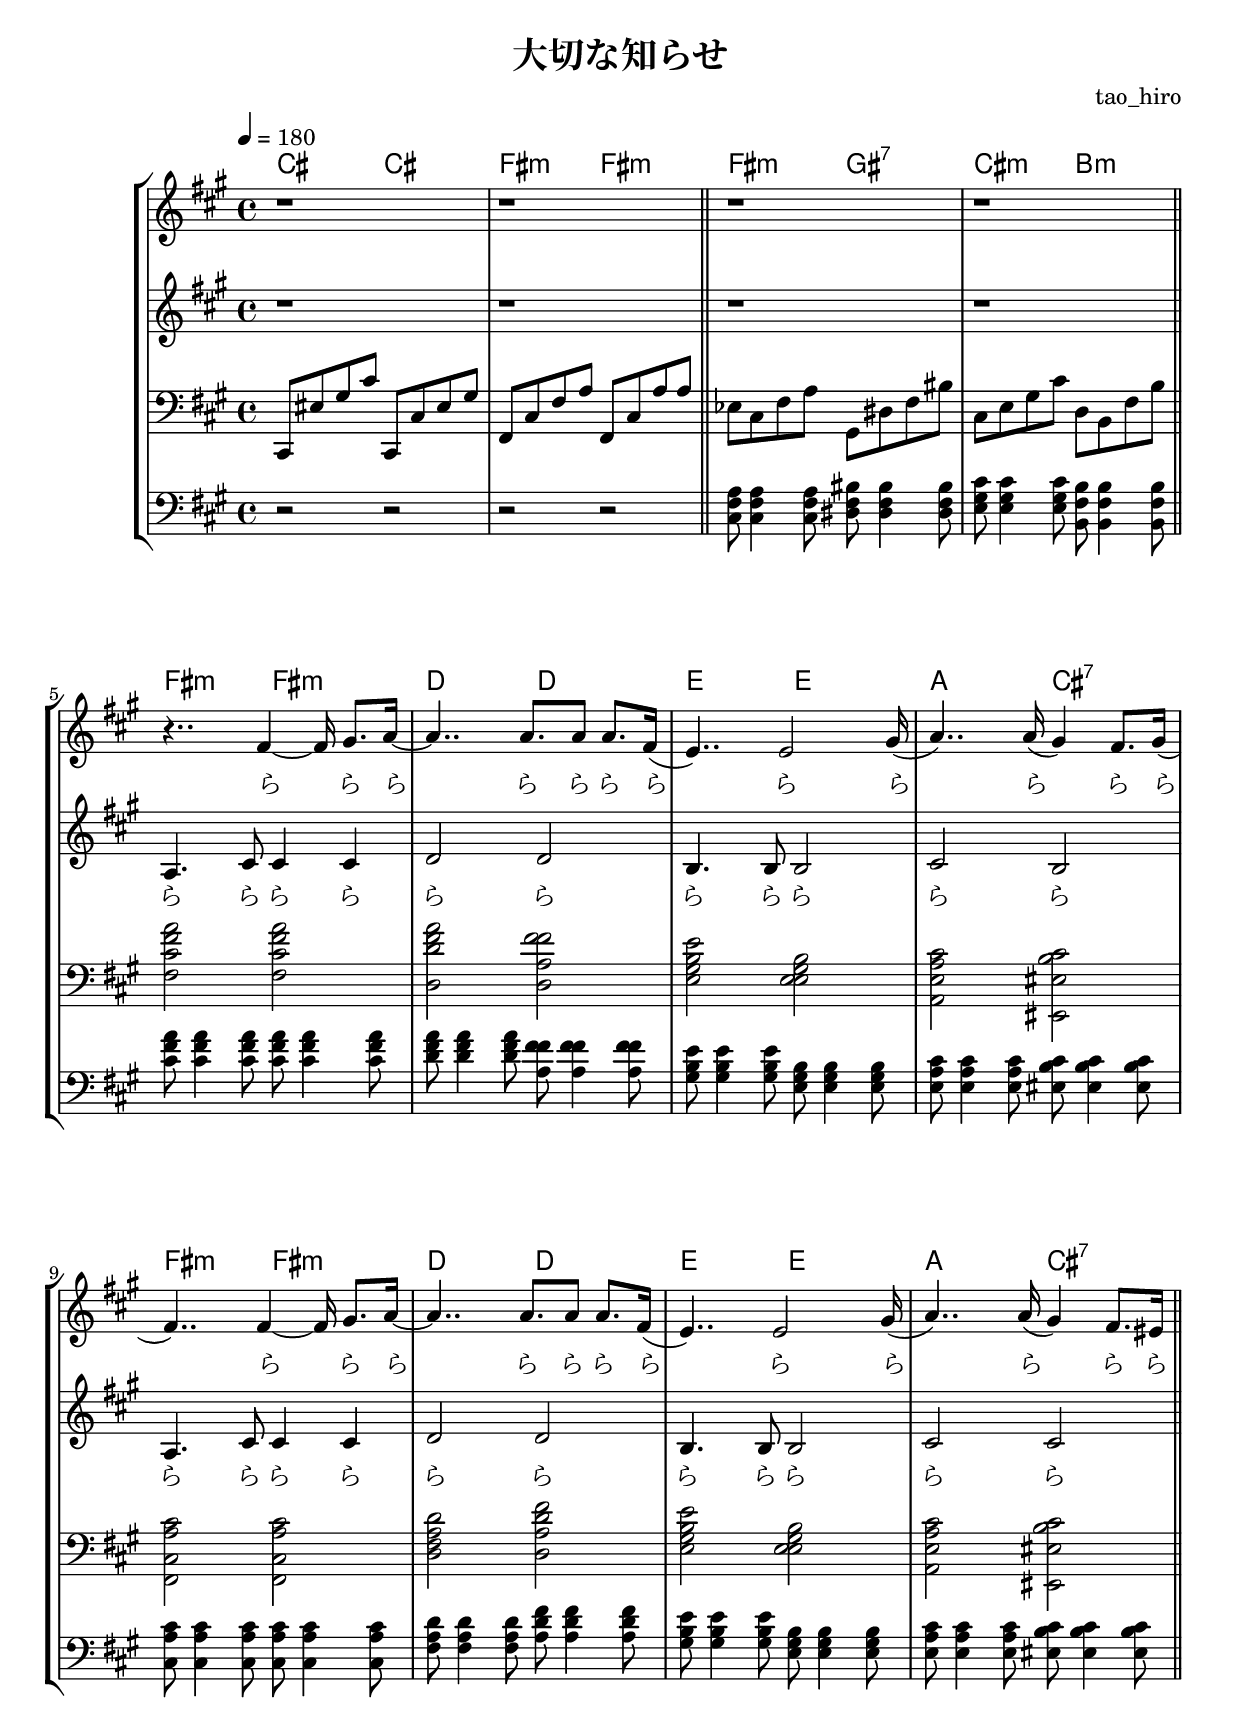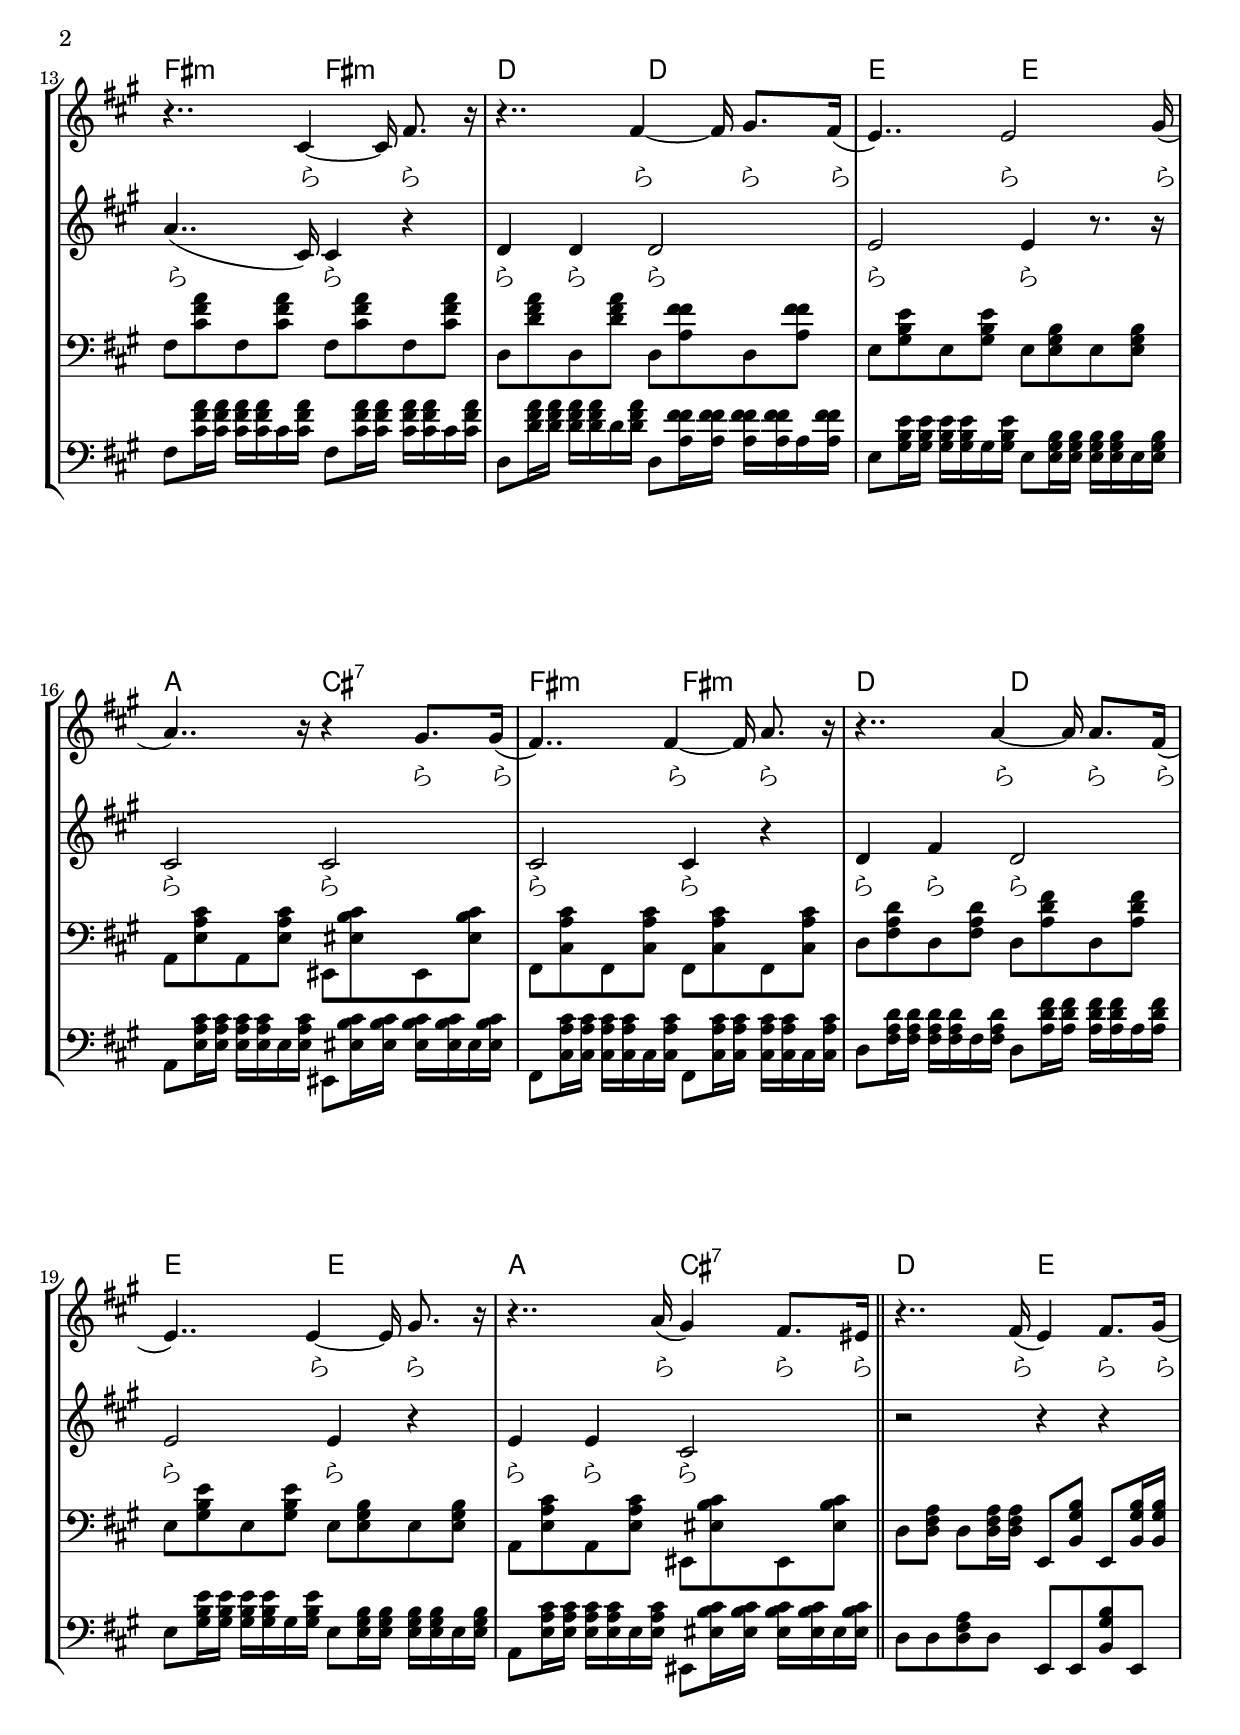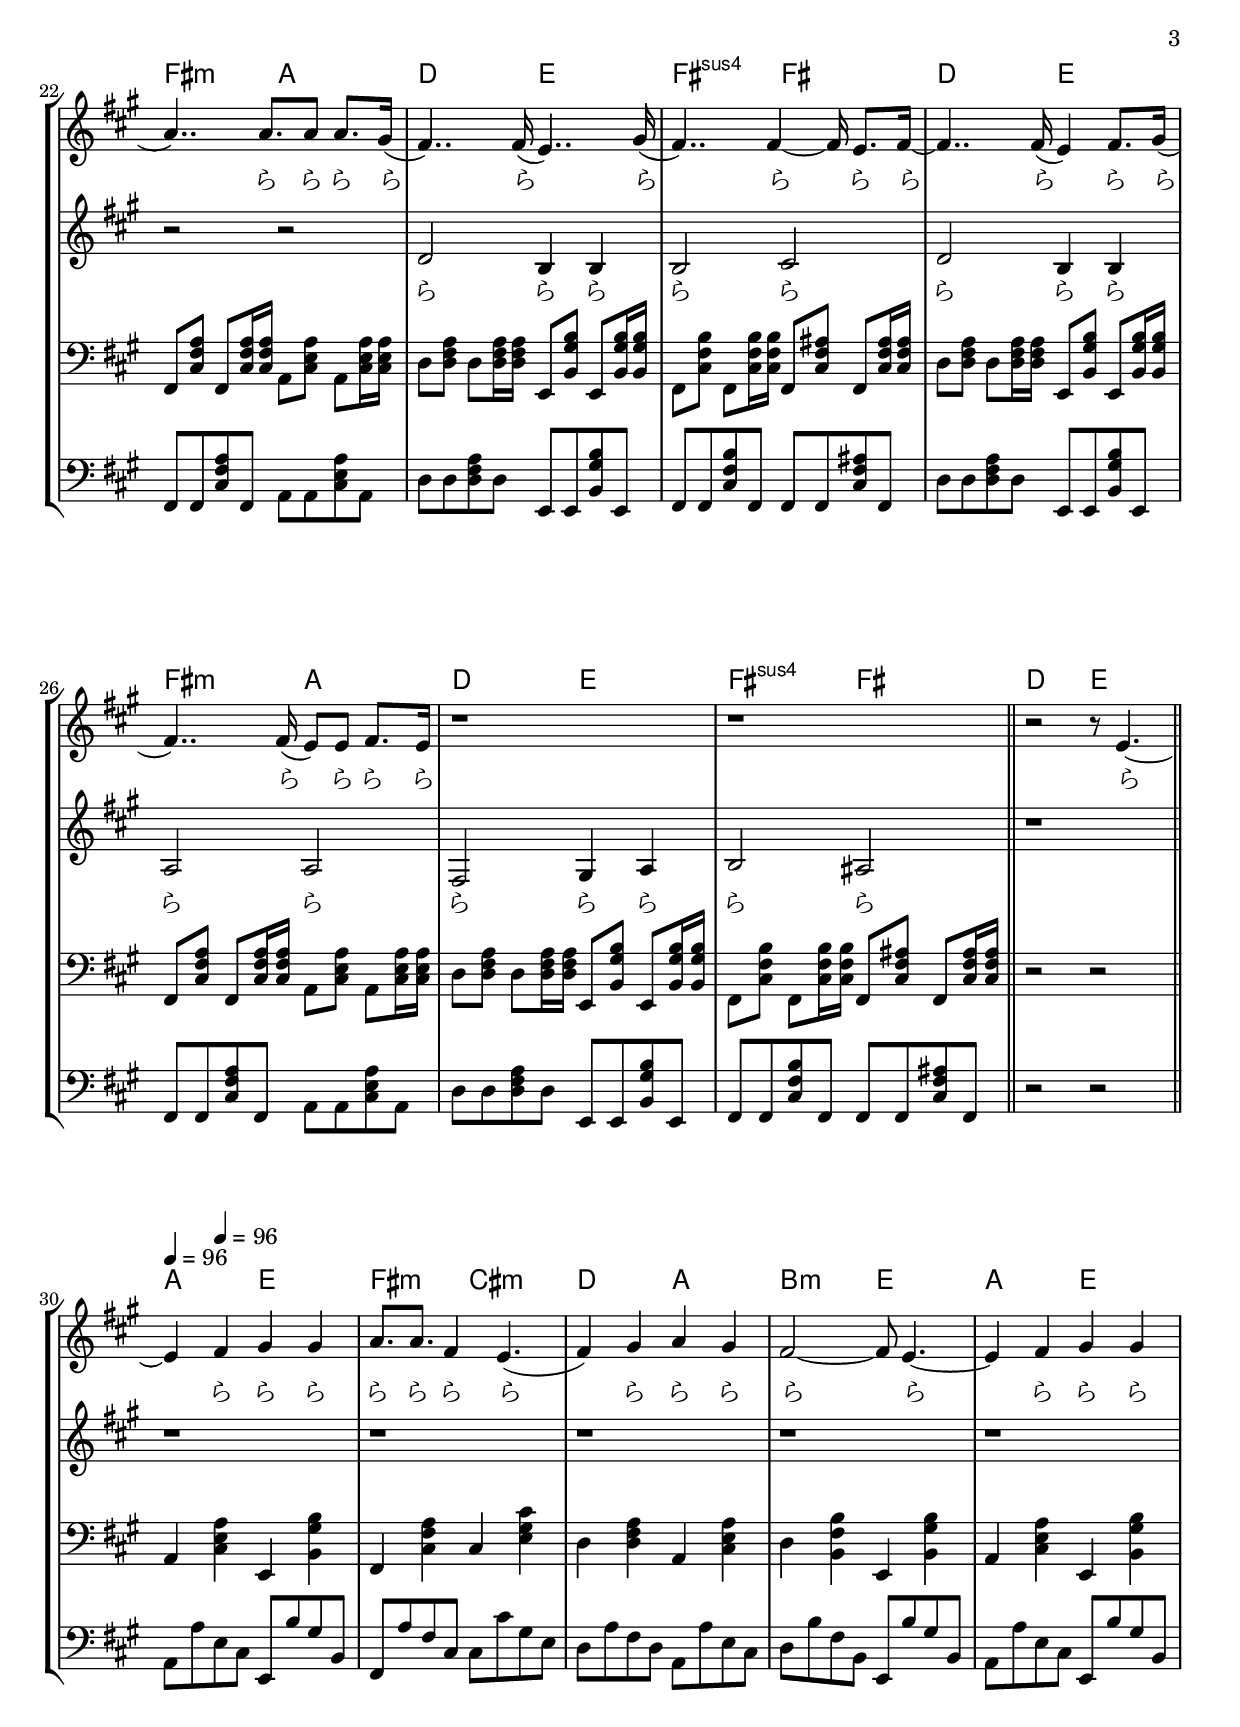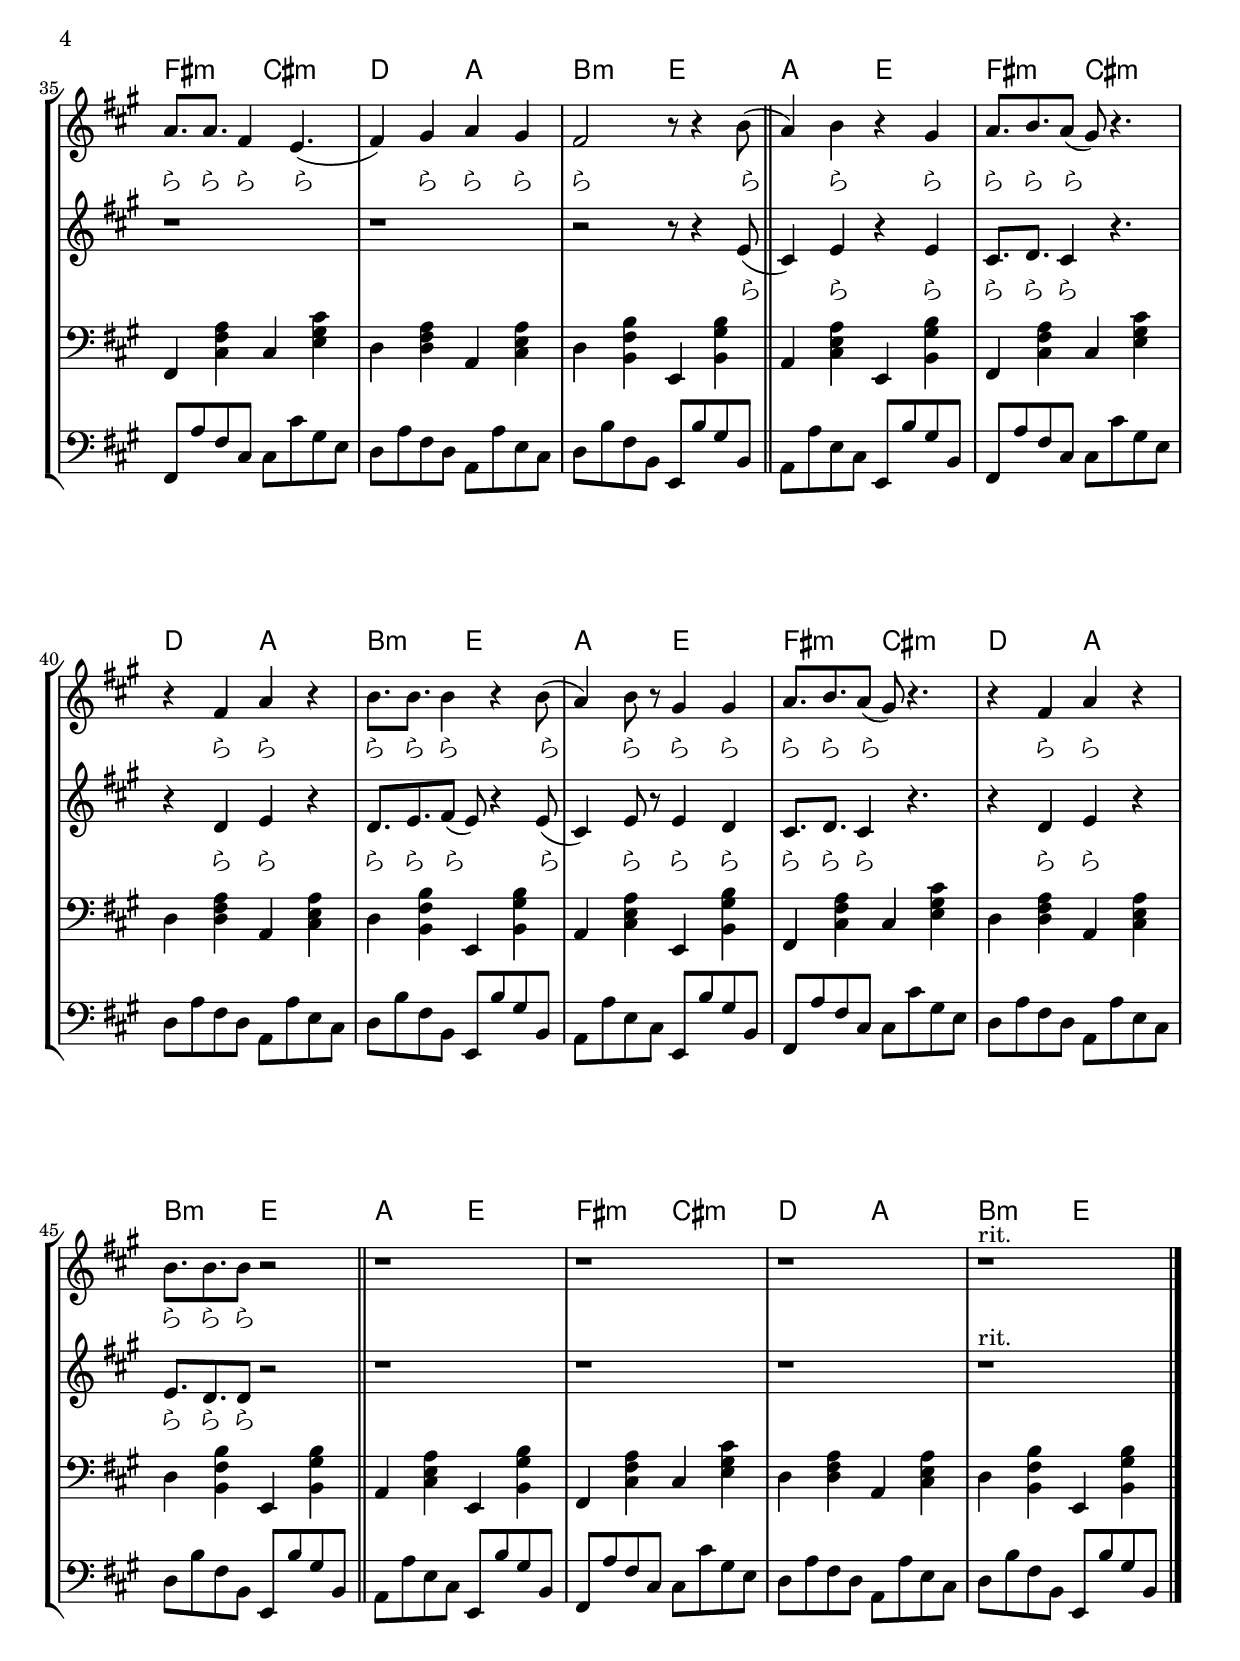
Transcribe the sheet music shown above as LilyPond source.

\version "2.12.1"

\header {
	title = \markup {大切な知らせ}
	composer = \markup \center-column {tao_hiro}
}

harmony = \chordmode {
	cis2 cis fis:m fis:m 

	fis:m gis:7 cis:m b:m 

	fis:m fis:m d d e e a cis:7 fis:m fis:m d d e e a cis:7 

	fis:m fis:m d d e e a cis:7 fis:m fis:m d d e e a cis:7 

	d e fis:m a d e fis:sus4 fis d e fis:m a d e fis:sus4 fis 

	d e 

	a e fis:m cis:m d a b:m e a e fis:m cis:m d a b:m e 

	a e fis:m cis:m d a b:m e a e fis:m cis:m d a b:m e 

	a e fis:m cis:m d a b:m e 
}

melody = {
	\key a \major
	\tempo 4 = 180
	r1 | r1   
	r1 | r1   
	\set Staff.midiInstrument = #"Honky-tonk"
	r4.. fis'4~fis'16  gis'8.  a'16~ 
	a'4..  a'8.  a'8  a'8.  fis'16 
	(e'4..)  e'2  gis'16 
	(a'4..)  a'16  (gis'4)  fis'8.  gis'16 
	(fis'4..)  fis'4~fis'16  gis'8.  a'16~ 
	a'4..  a'8.  a'8  a'8.  fis'16 
	(e'4..)  e'2  gis'16 
	(a'4..)  a'16  (gis'4)  fis'8.  eis'16
	\set Staff.midiInstrument = #"Honky-tonk"
	r4.. cis'4~cis'16  fis'8.  r16~ 
	r4..  fis'4~fis'16  gis'8.  fis'16 
	(e'4..)  e'2  gis'16 
	(a'4..)  r16  r4  gis'8.  gis'16 
	(fis'4..)  fis'4~fis'16  a'8.  r16~ 
	r4..  a'4~a'16  a'8.  fis'16 
	(e'4..)  e'4~e'16  gis'8.  r16 
	r4..  a'16  (gis'4)  fis'8.  eis'16
	\set Staff.midiInstrument = #"Honky-tonk"
	r4.. fis'16  (e'4)  fis'8.  gis'16 
	(a'4..)  a'8.  a'8  a'8.  gis'16 
	(fis'4..)  fis'16  (e'4..)  gis'16 
	(fis'4..)  fis'4~fis'16  e'8.  fis'16~ 
	fis'4..  fis'16  (e'4)  fis'8.  gis'16 
	(fis'4..)  fis'16  (e'8)  e'8  fis'8.  e'16
	r1 r1 	r2 r8 
	\set Staff.midiInstrument = #"Honky-tonk"
	e'4.~ 
	e'4  	\tempo 4 = 96
fis'4  gis'4  gis'4 
	a'8.  a'8.  fis'4  e'4. 
	(fis'4)  gis'4  a'4  gis'4 
	fis'2~fis'8  e'4.~ 
	e'4  fis'4  gis'4  gis'4 
	a'8.  a'8.  fis'4  e'4. 
	(fis'4)  gis'4  a'4  gis'4 
	fis'2  	r8 	\set Staff.midiInstrument = #"Honky-tonk"
	r4  b'8 
	(a'4)  b'4  r4  gis'4 
	a'8.  b'8.  a'8  (gis'8)  r4. 
	r4  fis'4  a'4  r4 
	b'8.  b'8.  b'4  r4  b'8 
	(a'4)  b'8  r8  gis'4  gis'4 
	a'8.  b'8.  a'8  (gis'8)  r4. 
	r4  fis'4  a'4  r4 
	b'8.  b'8.  b'8  	r2 	r1 | r1 | r1 | r1^"rit." \bar "|."
}

words = \lyricmode {
	
	
	ら  ら  ら  ら  ら  ら  ら  ら  ら  ら  ら  ら  ら  ら  ら  ら  ら  ら  ら  ら  ら  ら  ら  ら  
	ら  ら  ら  ら  ら  ら  ら  ら  ら  ら  ら  ら  ら  ら  ら  ら  ら  ら  ら  
	ら  ら  ら  ら  ら  ら  ら  ら  ら  ら  ら  ら  ら  ら  ら  ら  ら  ら  ら  
	
	ら  ら  ら  ら  ら  ら  ら  ら  ら  ら  ら  ら  ら  ら  ら  ら  ら  ら  ら  ら  ら  ら  ら  ら  
	ら  ら  ら  ら  ら  ら  ら  ら  ら  ら  ら  ら  ら  ら  ら  ら  ら  ら  ら  ら  ら  ら  ら  
	
}

secondmelody = {
	\key a \major
	\tempo 4 = 180
	r1 | r1   
	r1 | r1   
	\set Staff.midiInstrument = #"Honky-tonk"
	a4.  cis'8  cis'4  cis'4 
	d'2  d'2 
	b4.  b8  b2 
	cis'2  b2 
	a4.  cis'8  cis'4  cis'4 
	d'2  d'2 
	b4.  b8  b2 
	cis'2  cis'2
	\set Staff.midiInstrument = #"Honky-tonk"
	a'4..  (cis'16)  cis'4  r4 
	d'4  d'4  d'2 
	e'2  e'4  r8.  r16 
	cis'2  cis'2 
	cis'2  cis'4  r4 
	d'4  fis'4  d'2 
	e'2  e'4  r4 
	e'4  e'4  cis'2
	\set Staff.midiInstrument = #"Honky-tonk"
	r2  r4  r4 
	r2  r2 
	d'2  b4  b4 
	b2  cis'2 
	d'2  b4  b4 
	a2  a2 
	fis2  gis4  a4 
	b2  ais2
	r1   
	\tempo 4 = 96
	r1 | r1 | r1 | r1 | r1 | r1 | r1 | r2 r8 
	\set Staff.midiInstrument = #"Honky-tonk"
	r4  e'8 
	(cis'4)  e'4  r4  e'4 
	cis'8.  d'8.  cis'4  r4. 
	r4  d'4  e'4  r4 
	d'8.  e'8.  fis'8  (e'8)  r4  e'8 
	(cis'4)  e'8  r8  e'4  d'4 
	cis'8.  d'8.  cis'4  r4. 
	r4  d'4  e'4  r4 
	e'8.  d'8.  d'8  	r2 	r1 | r1 | r1 | r1^"rit." \bar "|."
}

secondwords = \lyricmode {
	
	
	ら  ら  ら  ら  ら  ら  ら  ら  ら  ら  ら  ら  ら  ら  ら  ら  ら  ら  ら  ら  ら  ら  
	ら  ら  ら  ら  ら  ら  ら  ら  ら  ら  ら  ら  ら  ら  ら  ら  ら  ら  ら  
	ら  ら  ら  ら  ら  ら  ら  ら  ら  ら  ら  ら  ら  ら  ら  
	
	
	ら  ら  ら  ら  ら  ら  ら  ら  ら  ら  ら  ら  ら  ら  ら  ら  ら  ら  ら  ら  ら  ら  ら  
	
}

tempochange = {
	\tempo 4 = 180
	r1 | r1 \bar "||"
	\tempo 4 = 180
	r1 | r1 \bar "||"
	\tempo 4 = 180
	r1 | r1 | r1 | r1 | r1 | r1 | r1 | r1 \bar "||"
	\tempo 4 = 180
	r1 | r1 | r1 | r1 | r1 | r1 | r1 | r1 \bar "||"
	\tempo 4 = 180
	r1 | r1 | r1 | r1 | r1 | r1 | r1 | r1 \bar "||"
	\tempo 4 = 180
	r1 \bar "||"
	\tempo 4 = 96
	r1 | r1 | r1 | r1 | r1 | r1 | r1 | r1 \bar "||"
	\tempo 4 = 96
	r1 | r1 | r1 | r1 | r1 | r1 | r1 | r1 \bar "||"
	\tempo 4 = 96
	r1 | r1 | r1 | \tempo 4 = 72 r2 \tempo 4 = 64 r2 \bar "|."
}

mainacc = {
	\clef bass
	\set Staff.midiInstrument = #"Bright Acoustic"
	\key a \major
	\tempo 4 = 180
	cis,8 eis8 gis8 cis'8
	cis,8 cis8 eis8 gis8
	fis,8 cis8 fis8 a8
	fis,8 cis8 a8 a8
	\bar "||"

	\set Staff.midiInstrument = #"Bright Acoustic"
	es8 cis8 fis8 a8
	gis,8 dis8 fis8 bis8
	cis8 e8 gis8 cis'8
	d8 b,8 fis8 b8
	\bar "||"

	\set Staff.midiInstrument = #"Bright Acoustic"
	<fis cis' fis' a'>2
	<fis cis' fis' a'>2
	<d d' fis' a'>2
	<d a fis' fis'>2
	<e gis b e'>2
	<e e gis b>2
	<a, e a cis'>2
	<eis, eis b cis'>2
	<fis, cis a cis'>2
	<fis, cis a cis'>2
	<d fis a d'>2
	<d a d' fis'>2
	<e gis b e'>2
	<e e gis b>2
	<a, e a cis'>2
	<eis, eis b cis'>2
	\bar "||"

	\set Staff.midiInstrument = #"Bright Acoustic"
	fis8 <cis' fis' a'> fis <cis' fis' a'>
	fis8 <cis' fis' a'> fis <cis' fis' a'>
	d8 <d' fis' a'> d <d' fis' a'>
	d8 <a fis' fis'> d <a fis' fis'>
	e8 <gis b e'> e <gis b e'>
	e8 <e gis b> e <e gis b>
	a,8 <e a cis'> a, <e a cis'>
	eis,8 <eis b cis'> eis, <eis b cis'>
	fis,8 <cis a cis'> fis, <cis a cis'>
	fis,8 <cis a cis'> fis, <cis a cis'>
	d8 <fis a d'> d <fis a d'>
	d8 <a d' fis'> d <a d' fis'>
	e8 <gis b e'> e <gis b e'>
	e8 <e gis b> e <e gis b>
	a,8 <e a cis'> a, <e a cis'>
	eis,8 <eis b cis'> eis, <eis b cis'>
	\bar "||"

	\set Staff.midiInstrument = #"Acoustic grand"
	d8 <d fis a> d <d fis a>16 <d fis a>
	e,8 <b, gis b> e, <b, gis b>16 <b, gis b>
	fis,8 <cis fis a> fis, <cis fis a>16 <cis fis a>
	a,8 <cis e a> a, <cis e a>16 <cis e a>
	d8 <d fis a> d <d fis a>16 <d fis a>
	e,8 <b, gis b> e, <b, gis b>16 <b, gis b>
	fis,8 <cis fis b> fis, <cis fis b>16 <cis fis b>
	fis,8 <cis fis ais> fis, <cis fis ais>16 <cis fis ais>
	d8 <d fis a> d <d fis a>16 <d fis a>
	e,8 <b, gis b> e, <b, gis b>16 <b, gis b>
	fis,8 <cis fis a> fis, <cis fis a>16 <cis fis a>
	a,8 <cis e a> a, <cis e a>16 <cis e a>
	d8 <d fis a> d <d fis a>16 <d fis a>
	e,8 <b, gis b> e, <b, gis b>16 <b, gis b>
	fis,8 <cis fis b> fis, <cis fis b>16 <cis fis b>
	fis,8 <cis fis ais> fis, <cis fis ais>16 <cis fis ais>
	\bar "||"

	\set Staff.midiInstrument = #"Acoustic grand"
	r2
	r2
	\bar "||"

	\set Staff.midiInstrument = #"Bright Acoustic"
	\tempo 4 = 96
	a,4 <cis e a>4
	e,4 <b, gis b>4
	fis,4 <cis fis a>4
	cis4 <e gis cis'>4
	d4 <d fis a>4
	a,4 <cis e a>4
	d4 <b, fis b>4
	e,4 <b, gis b>4
	a,4 <cis e a>4
	e,4 <b, gis b>4
	fis,4 <cis fis a>4
	cis4 <e gis cis'>4
	d4 <d fis a>4
	a,4 <cis e a>4
	d4 <b, fis b>4
	e,4 <b, gis b>4
	\bar "||"

	\set Staff.midiInstrument = #"Bright Acoustic"
	a,4 <cis e a>4
	e,4 <b, gis b>4
	fis,4 <cis fis a>4
	cis4 <e gis cis'>4
	d4 <d fis a>4
	a,4 <cis e a>4
	d4 <b, fis b>4
	e,4 <b, gis b>4
	a,4 <cis e a>4
	e,4 <b, gis b>4
	fis,4 <cis fis a>4
	cis4 <e gis cis'>4
	d4 <d fis a>4
	a,4 <cis e a>4
	d4 <b, fis b>4
	e,4 <b, gis b>4
	\bar "||"

	\set Staff.midiInstrument = #"Bright Acoustic"
	a,4 <cis e a>4
	e,4 <b, gis b>4
	fis,4 <cis fis a>4
	cis4 <e gis cis'>4
	d4 <d fis a>4
	a,4 <cis e a>4
	d4 <b, fis b>4
	e,4 <b, gis b>4
	\bar "|."
}

subacc = {
	\clef bass
	\set Staff.midiInstrument = #"Acoustic grand"
	\key a \major
	\tempo 4 = 180
	r2
	r2
	r2
	r2
	\bar "||"

	\set Staff.midiInstrument = #"Acoustic grand"
	<cis fis a>8 <cis fis a>4 <cis fis a>8
	<dis fis bis>8 <dis fis bis>4 <dis fis bis>8
	<e gis cis'>8 <e gis cis'>4 <e gis cis'>8
	<b, fis b>8 <b, fis b>4 <b, fis b>8
	\bar "||"

	\set Staff.midiInstrument = #"Acoustic grand"
	<cis' fis' a'>8 <cis' fis' a'>4 <cis' fis' a'>8
	<cis' fis' a'>8 <cis' fis' a'>4 <cis' fis' a'>8
	<d' fis' a'>8 <d' fis' a'>4 <d' fis' a'>8
	<a fis' fis'>8 <a fis' fis'>4 <a fis' fis'>8
	<gis b e'>8 <gis b e'>4 <gis b e'>8
	<e gis b>8 <e gis b>4 <e gis b>8
	<e a cis'>8 <e a cis'>4 <e a cis'>8
	<eis b cis'>8 <eis b cis'>4 <eis b cis'>8
	<cis a cis'>8 <cis a cis'>4 <cis a cis'>8
	<cis a cis'>8 <cis a cis'>4 <cis a cis'>8
	<fis a d'>8 <fis a d'>4 <fis a d'>8
	<a d' fis'>8 <a d' fis'>4 <a d' fis'>8
	<gis b e'>8 <gis b e'>4 <gis b e'>8
	<e gis b>8 <e gis b>4 <e gis b>8
	<e a cis'>8 <e a cis'>4 <e a cis'>8
	<eis b cis'>8 <eis b cis'>4 <eis b cis'>8
	\bar "||"

	\set Staff.midiInstrument = #"Acoustic grand"
	fis8 <cis' fis' a'>16 <cis' fis' a'>16   <cis' fis' a'>16 <cis' fis' a'>16   cis'16 <cis' fis' a'>16
	fis8 <cis' fis' a'>16 <cis' fis' a'>16   <cis' fis' a'>16 <cis' fis' a'>16   cis'16 <cis' fis' a'>16
	d8 <d' fis' a'>16 <d' fis' a'>16   <d' fis' a'>16 <d' fis' a'>16   d'16 <d' fis' a'>16
	d8 <a fis' fis'>16 <a fis' fis'>16   <a fis' fis'>16 <a fis' fis'>16   a16 <a fis' fis'>16
	e8 <gis b e'>16 <gis b e'>16   <gis b e'>16 <gis b e'>16   gis16 <gis b e'>16
	e8 <e gis b>16 <e gis b>16   <e gis b>16 <e gis b>16   e16 <e gis b>16
	a,8 <e a cis'>16 <e a cis'>16   <e a cis'>16 <e a cis'>16   e16 <e a cis'>16
	eis,8 <eis b cis'>16 <eis b cis'>16   <eis b cis'>16 <eis b cis'>16   eis16 <eis b cis'>16
	fis,8 <cis a cis'>16 <cis a cis'>16   <cis a cis'>16 <cis a cis'>16   cis16 <cis a cis'>16
	fis,8 <cis a cis'>16 <cis a cis'>16   <cis a cis'>16 <cis a cis'>16   cis16 <cis a cis'>16
	d8 <fis a d'>16 <fis a d'>16   <fis a d'>16 <fis a d'>16   fis16 <fis a d'>16
	d8 <a d' fis'>16 <a d' fis'>16   <a d' fis'>16 <a d' fis'>16   a16 <a d' fis'>16
	e8 <gis b e'>16 <gis b e'>16   <gis b e'>16 <gis b e'>16   gis16 <gis b e'>16
	e8 <e gis b>16 <e gis b>16   <e gis b>16 <e gis b>16   e16 <e gis b>16
	a,8 <e a cis'>16 <e a cis'>16   <e a cis'>16 <e a cis'>16   e16 <e a cis'>16
	eis,8 <eis b cis'>16 <eis b cis'>16   <eis b cis'>16 <eis b cis'>16   eis16 <eis b cis'>16
	\bar "||"

	\set Staff.midiInstrument = #"Bright Acoustic"
	d8 d8 <d fis a>8 d8
	e,8 e,8 <b, gis b>8 e,8
	fis,8 fis,8 <cis fis a>8 fis,8
	a,8 a,8 <cis e a>8 a,8
	d8 d8 <d fis a>8 d8
	e,8 e,8 <b, gis b>8 e,8
	fis,8 fis,8 <cis fis b>8 fis,8
	fis,8 fis,8 <cis fis ais>8 fis,8
	d8 d8 <d fis a>8 d8
	e,8 e,8 <b, gis b>8 e,8
	fis,8 fis,8 <cis fis a>8 fis,8
	a,8 a,8 <cis e a>8 a,8
	d8 d8 <d fis a>8 d8
	e,8 e,8 <b, gis b>8 e,8
	fis,8 fis,8 <cis fis b>8 fis,8
	fis,8 fis,8 <cis fis ais>8 fis,8
	\bar "||"

	\set Staff.midiInstrument = #"Acoustic grand"
	r2
	r2
	\bar "||"

	\set Staff.midiInstrument = #"Acoustic grand"
	\tempo 4 = 96
	a,8 a e cis
	e,8 b gis b,
	fis,8 a fis cis
	cis8 cis' gis e
	d8 a fis d
	a,8 a e cis
	d8 b fis b,
	e,8 b gis b,
	a,8 a e cis
	e,8 b gis b,
	fis,8 a fis cis
	cis8 cis' gis e
	d8 a fis d
	a,8 a e cis
	d8 b fis b,
	e,8 b gis b,
	\bar "||"

	\set Staff.midiInstrument = #"Acoustic grand"
	a,8 a e cis
	e,8 b gis b,
	fis,8 a fis cis
	cis8 cis' gis e
	d8 a fis d
	a,8 a e cis
	d8 b fis b,
	e,8 b gis b,
	a,8 a e cis
	e,8 b gis b,
	fis,8 a fis cis
	cis8 cis' gis e
	d8 a fis d
	a,8 a e cis
	d8 b fis b,
	e,8 b gis b,
	\bar "||"

	\set Staff.midiInstrument = #"Acoustic grand"
	a,8 a e cis
	e,8 b gis b,
	fis,8 a fis cis
	cis8 cis' gis e
	d8 a fis d
	a,8 a e cis
	d8 b fis b,
	e,8 b gis b,
	\bar "|."
}

percA = {
	\drummode {
	r1 |r1 \bar "||"
	r1 |r1 \bar "||"
	r1 |r1 |r1 |r1 |r1 |r1 |r1 |r1 \bar "||"
	r1 |r1 |r1 |r1 |r1 |r1 |r1 |r1 \bar "||"
	r1 |r1 |r1 |r1 |r1 |r1 |r1 |r1 \bar "||"
	r1 \bar "||"
	r1 |r1 |r1 |r1 |r1 |r1 |r1 |r1 \bar "||"
	r1 |r1 |r1 |r1 |r1 |r1 |r1 |r1 \bar "||"
	r1 |r1 |r1 |r1 \bar "|."
	}
}

percB = {
	\drummode {
	r1 |r1 \bar "||"
	r1 |r1 \bar "||"
	r1 |r1 |r1 |r1 |r1 |r1 |r1 |r1 \bar "||"
	r1 |r1 |r1 |r1 |r1 |r1 |r1 |r1 \bar "||"
	r1 |r1 |r1 |r1 |r1 |r1 |r1 |r1 \bar "||"
	r1 \bar "||"
	r1 |r1 |r1 |r1 |r1 |r1 |r1 |r1 \bar "||"
	r1 |r1 |r1 |r1 |r1 |r1 |r1 |r1 \bar "||"
	r1 |r1 |r1 |r1 \bar "|."
	}
}

percC = {
	\drummode {
	r1 |r1 \bar "||"
	r1 |r1 \bar "||"
	r1 |r1 |r1 |r1 |r1 |r1 |r1 |r1 \bar "||"
	r1 |r1 |r1 |r1 |r1 |r1 |r1 |r1 \bar "||"
	r1 |r1 |r1 |r1 |r1 |r1 |r1 |r1 \bar "||"
	r1 \bar "||"
	r1 |r1 |r1 |r1 |r1 |r1 |r1 |r1 \bar "||"
	r1 |r1 |r1 |r1 |r1 |r1 |r1 |r1 \bar "||"
	r1 |r1 |r1 |r1 \bar "|."
	}
}

percD = {
	\drummode {
	r1 |r1 \bar "||"
	r1 |r1 \bar "||"
	r1 |r1 |r1 |r1 |r1 |r1 |r1 |r1 \bar "||"
	r1 |r1 |r1 |r1 |r1 |r1 |r1 |r1 \bar "||"
	r1 |r1 |r1 |r1 |r1 |r1 |r1 |r1 \bar "||"
	r1 \bar "||"
	r1 |r1 |r1 |r1 |r1 |r1 |r1 |r1 \bar "||"
	r1 |r1 |r1 |r1 |r1 |r1 |r1 |r1 \bar "||"
	r1 |r1 |r1 |r1 \bar "|."
	}
}

percE = {
	\drummode {
	r1 |r1 \bar "||"
	r1 |r1 \bar "||"
	r1 |r1 |r1 |r1 |r1 |r1 |r1 |r1 \bar "||"
	r1 |r1 |r1 |r1 |r1 |r1 |r1 |r1 \bar "||"
	r1 |r1 |r1 |r1 |r1 |r1 |r1 |r1 \bar "||"
	r1 \bar "||"
	r1 |r1 |r1 |r1 |r1 |r1 |r1 |r1 \bar "||"
	r1 |r1 |r1 |r1 |r1 |r1 |r1 |r1 \bar "||"
	r1 |r1 |r1 |r1 \bar "|."
	}
}

\score {
	<<
		\new StaffGroup <<
			\new ChordNames {\harmony}
			\new Voice = "melody" {\melody}
			\new Lyrics \lyricsto "melody" \words
			\new Voice = "secondmelody" {\secondmelody}
			\new Lyrics \lyricsto "secondmelody" \secondwords
			\new Staff = "mainacc" {\mainacc}
			\new Staff = "subacc" {\subacc}
		>>
	>>
	\layout { }
}
